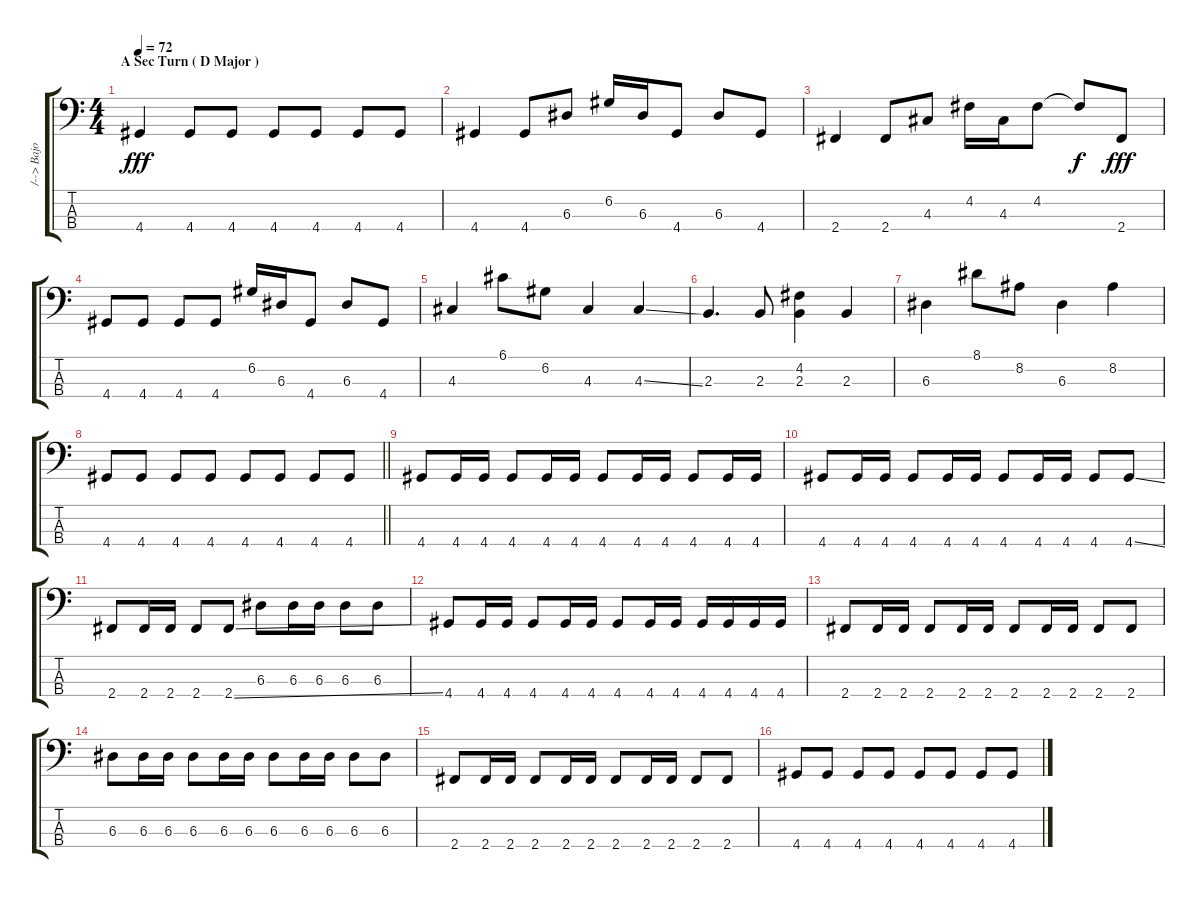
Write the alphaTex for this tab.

\track ("/--> Bajo <---/" "/--> Bajo ") {instrument electricbassfinger}
\staff {score tabs}
\tuning (G2 D2 A1 E1) {hide}
\ts (4 4)
\section ("" "A Sec Turn ( D Major )")
\tempo 72
\clef f4
\ks c
4.4.4{dy fff} 4.4.8 4.4.8 4.4.8 4.4.8 4.4.8 4.4.8 |
4.4.4 4.4.8 6.3.8{txt ""} 6.2.16 6.3.16 4.4.8 6.3.8 4.4.8 |
2.4.4 2.4.8 4.3.8 4.2.16 4.3.16 4.2.8 4.2{t}.8{dy f} 2.4.8{dy fff} |
4.4.8 4.4.8 4.4.8 4.4.8 6.2.16 6.3.16 4.4.8 6.3.8 4.4.8 |
4.3.4 6.1.8 6.2.8 4.3.4 4.3{ss}.4 |
2.3.4{d} 2.3.8 (4.2 2.3).4 2.3.4 |
6.3.4 8.1.8 8.2.8 6.3.4 8.2.4 |
\barLineRight lightlight
4.4.8 4.4.8 4.4.8 4.4.8 4.4.8 4.4.8 4.4.8 4.4.8 |
\section ("" "")
4.4.8 4.4.16 4.4.16 4.4.8 4.4.16 4.4.16 4.4.8 4.4.16 4.4.16 4.4.8 4.4.16 4.4.16 |
4.4.8 4.4.16 4.4.16 4.4.8 4.4.16 4.4.16 4.4.8 4.4.16 4.4.16 4.4.8 4.4{ss}.8 |
2.4.8 2.4.16 2.4.16 2.4.8 2.4{ss}.8 6.3.8 6.3.16 6.3.16 6.3.8 6.3.8 |
4.4.8 4.4.16 4.4.16 4.4.8 4.4.16 4.4.16 4.4.8 4.4.16 4.4.16 4.4.16 4.4.16 4.4.16 4.4.16 |
2.4.8 2.4.16 2.4.16 2.4.8 2.4.16 2.4.16 2.4.8 2.4.16 2.4.16 2.4.8 2.4.8 |
6.3.8 6.3.16 6.3.16 6.3.8 6.3.16 6.3.16 6.3.8 6.3.16 6.3.16 6.3.8 6.3.8 |
2.4.8 2.4.16 2.4.16 2.4.8 2.4.16 2.4.16 2.4.8 2.4.16 2.4.16 2.4.8 2.4.8 |
4.4.8 4.4.8 4.4.8 4.4.8 4.4.8 4.4.8 4.4.8 4.4.8
